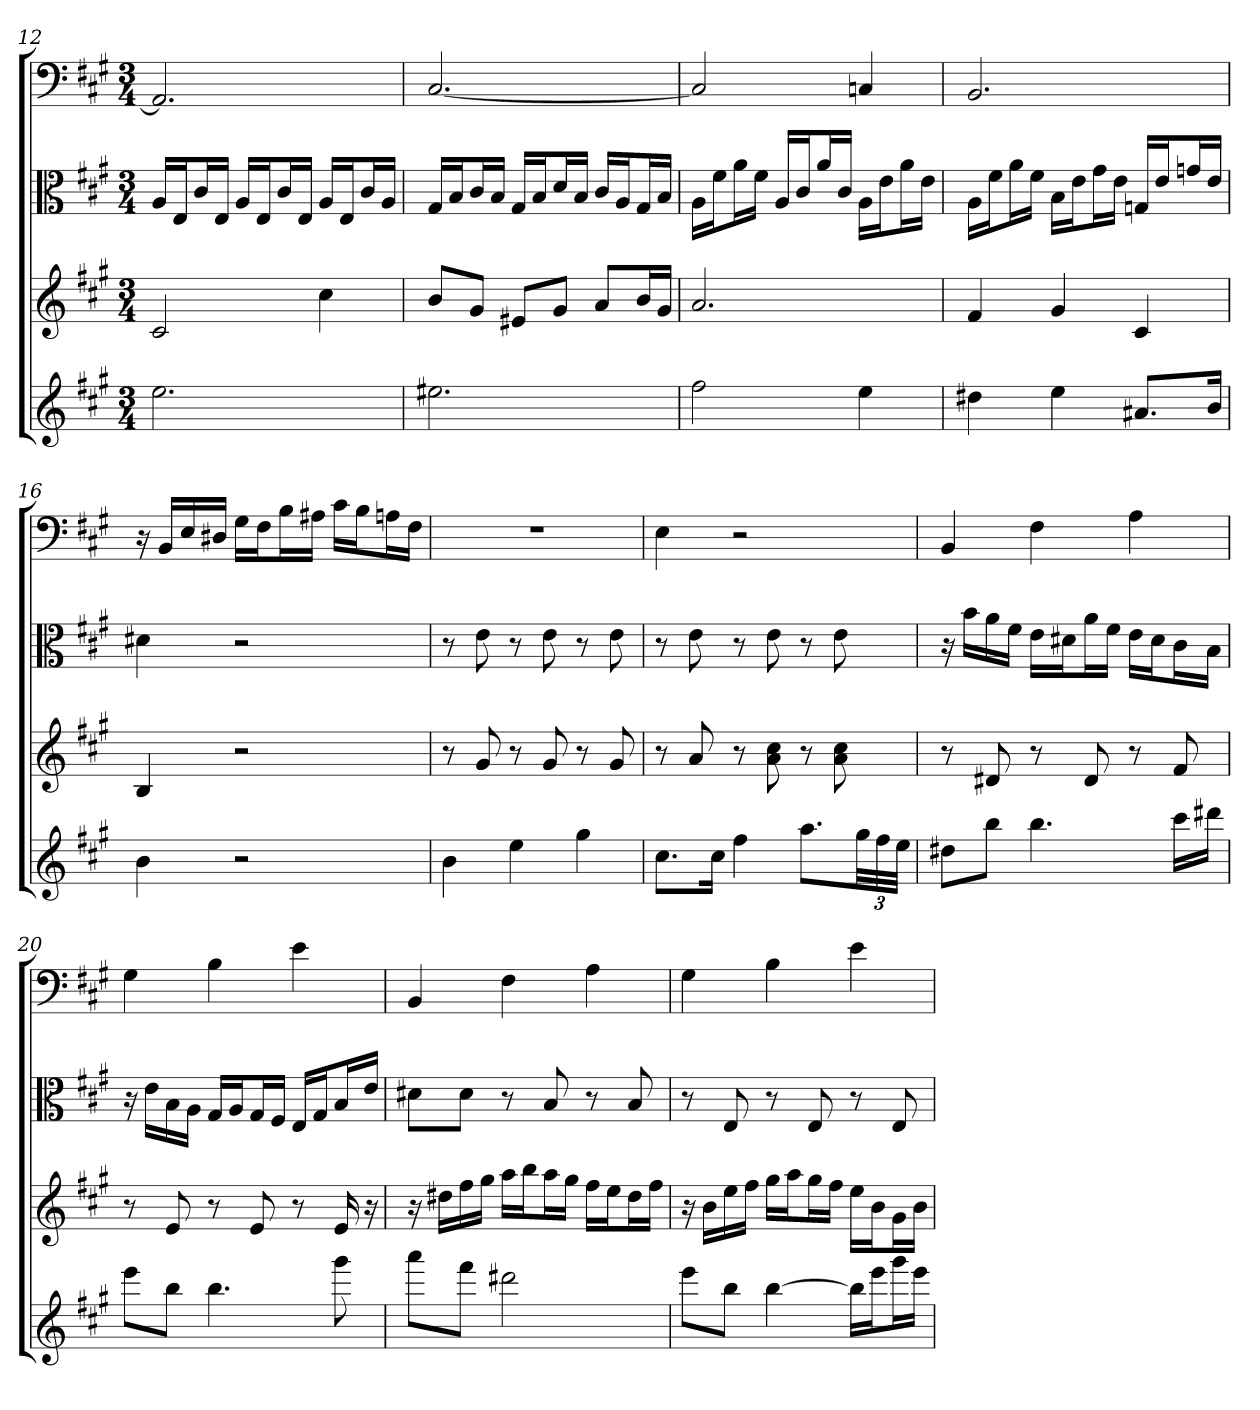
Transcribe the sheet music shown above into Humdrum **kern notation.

**kern	**kern	**kern	**kern
*part4	*part3	*part2	*part1
*staff4	*staff3	*staff2	*staff1
*	*	*clefC3	*clefF4
*k[f#c#g#]	*k[f#c#g#]	*k[f#c#g#]	*k[f#c#g#]
*A:	*A:	*A:	*A:
*M3/4	*M3/4	*M3/4	*M3/4
=12	=12	=12	=12
2.ee	2c#	16A/LL	2.AA]
.	.	16E/J	.
.	.	16c#/L	.
.	.	16E/JJ	.
.	.	16A/LL	.
.	.	16E/J	.
.	.	16c#/L	.
.	.	16E/JJ	.
.	4cc#	16A/LL	.
.	.	16E/J	.
.	.	16c#/L	.
.	.	16A/JJ	.
=13	=13	=13	=13
2.ee#X	8bL	16G#/LL	[2.C#
.	.	16B/J	.
.	8g#J	16c#/L	.
.	.	16B/JJ	.
.	8e#XL	16G#/LL	.
.	.	16B/J	.
.	8g#J	16d/L	.
.	.	16B/JJ	.
.	8aL	16c#/LL	.
.	.	16A/J	.
.	16bL	16G#/L	.
.	16g#JJ	16B/JJ	.
=14	=14	=14	=14
2ff#	2.a	16A\LL	2C#]
.	.	16f#\J	.
.	.	16a\L	.
.	.	16f#\JJ	.
.	.	16A/LL	.
.	.	16c#/J	.
.	.	16a/L	.
.	.	16c#/JJ	.
4ee	.	16A\LL	4Cn
.	.	16e\J	.
.	.	16a\L	.
.	.	16e\JJ	.
=15	=15	=15	=15
4dd#X	4f#	16A\LL	2.BB
.	.	16f#\J	.
.	.	16a\L	.
.	.	16f#\JJ	.
4ee	4g#	16B\LL	.
.	.	16e\J	.
.	.	16g#\L	.
.	.	16e\JJ	.
8.a#XL	4c#	16Gn/LL	.
.	.	16e/J	.
.	.	16gn/L	.
16bJk	.	16e/JJ	.
=16	=16	=16	=16
4b	4B	4d#X	16r
.	.	.	16BB/LL
.	.	.	16E/
.	.	.	16D#X/JJ
2r	2r	2r	16G#\LL
.	.	.	16F#\J
.	.	.	16B\L
.	.	.	16A#X\JJ
.	.	.	16c#\LL
.	.	.	16B\J
.	.	.	16An\L
.	.	.	16F#\JJ
=17	=17	=17	=17
4b	8r	8r	2.r
.	8g#	8e	.
4ee	8r	8r	.
.	8g#	8e	.
4gg#	8r	8r	.
.	8g#	8e	.
=18	=18	=18	=18
8.cc#L	8r	8r	4E
.	8a	8e	.
16cc#Jk	.	.	.
4ff#	8r	8r	2r
.	8a 8cc#	8e	.
8.aaL	8r	8r	.
.	8a 8cc#	8e	.
48gg#LL	.	.	.
48ff#	.	.	.
48eeJJJ	.	.	.
=19	=19	=19	=19
8dd#XL	8r	16r	4BB
.	.	16b\LL	.
8bbJ	8d#X	16a\	.
.	.	16f#\JJ	.
4.bb	8r	16e\LL	4F#
.	.	16d#X\J	.
.	8d#	16a\L	.
.	.	16f#\JJ	.
.	8r	16e\LL	4A
.	.	16d#\J	.
16ccc#LL	8f#	16c#\L	.
16ddd#XJJ	.	16B\JJ	.
=20	=20	=20	=20
8eeeL	8r	16r	4G#
.	.	16e\LL	.
8bbJ	8e	16B\	.
.	.	16A\JJ	.
4.bb	8r	16G#/LL	4B
.	.	16A/J	.
.	8e	16G#/L	.
.	.	16F#/JJ	.
.	8r	16E/LL	4e
.	.	16G#/J	.
8ggg#	16e	16B/L	.
.	16r	16e/JJ	.
=21	=21	=21	=21
8aaaL	16r	8d#X\L	4BB
.	16dd#XLL	.	.
8fff#J	16ff#	8d#\J	.
.	16gg#JJ	.	.
2ddd#X	16aaLL	8r	4F#
.	16bbJ	.	.
.	16aaL	8B	.
.	16gg#JJ	.	.
.	16ff#LL	8r	4A
.	16eeJ	.	.
.	16dd#L	8B	.
.	16ff#JJ	.	.
=22	=22	=22	=22
8eeeL	16r	8r	4G#
.	16bLL	.	.
8bbJ	16ee	8E	.
.	16ff#JJ	.	.
[4bb	16gg#LL	8r	4B
.	16aaJ	.	.
.	16gg#L	8E	.
.	16ff#JJ	.	.
16bbLL]	16eeLL	8r	4e
16eeeJ	16bJ	.	.
16ggg#L	16g#L	8E	.
16eeeJJ	16bJJ	.	.
=	=	=	=
*-	*-	*-	*-
